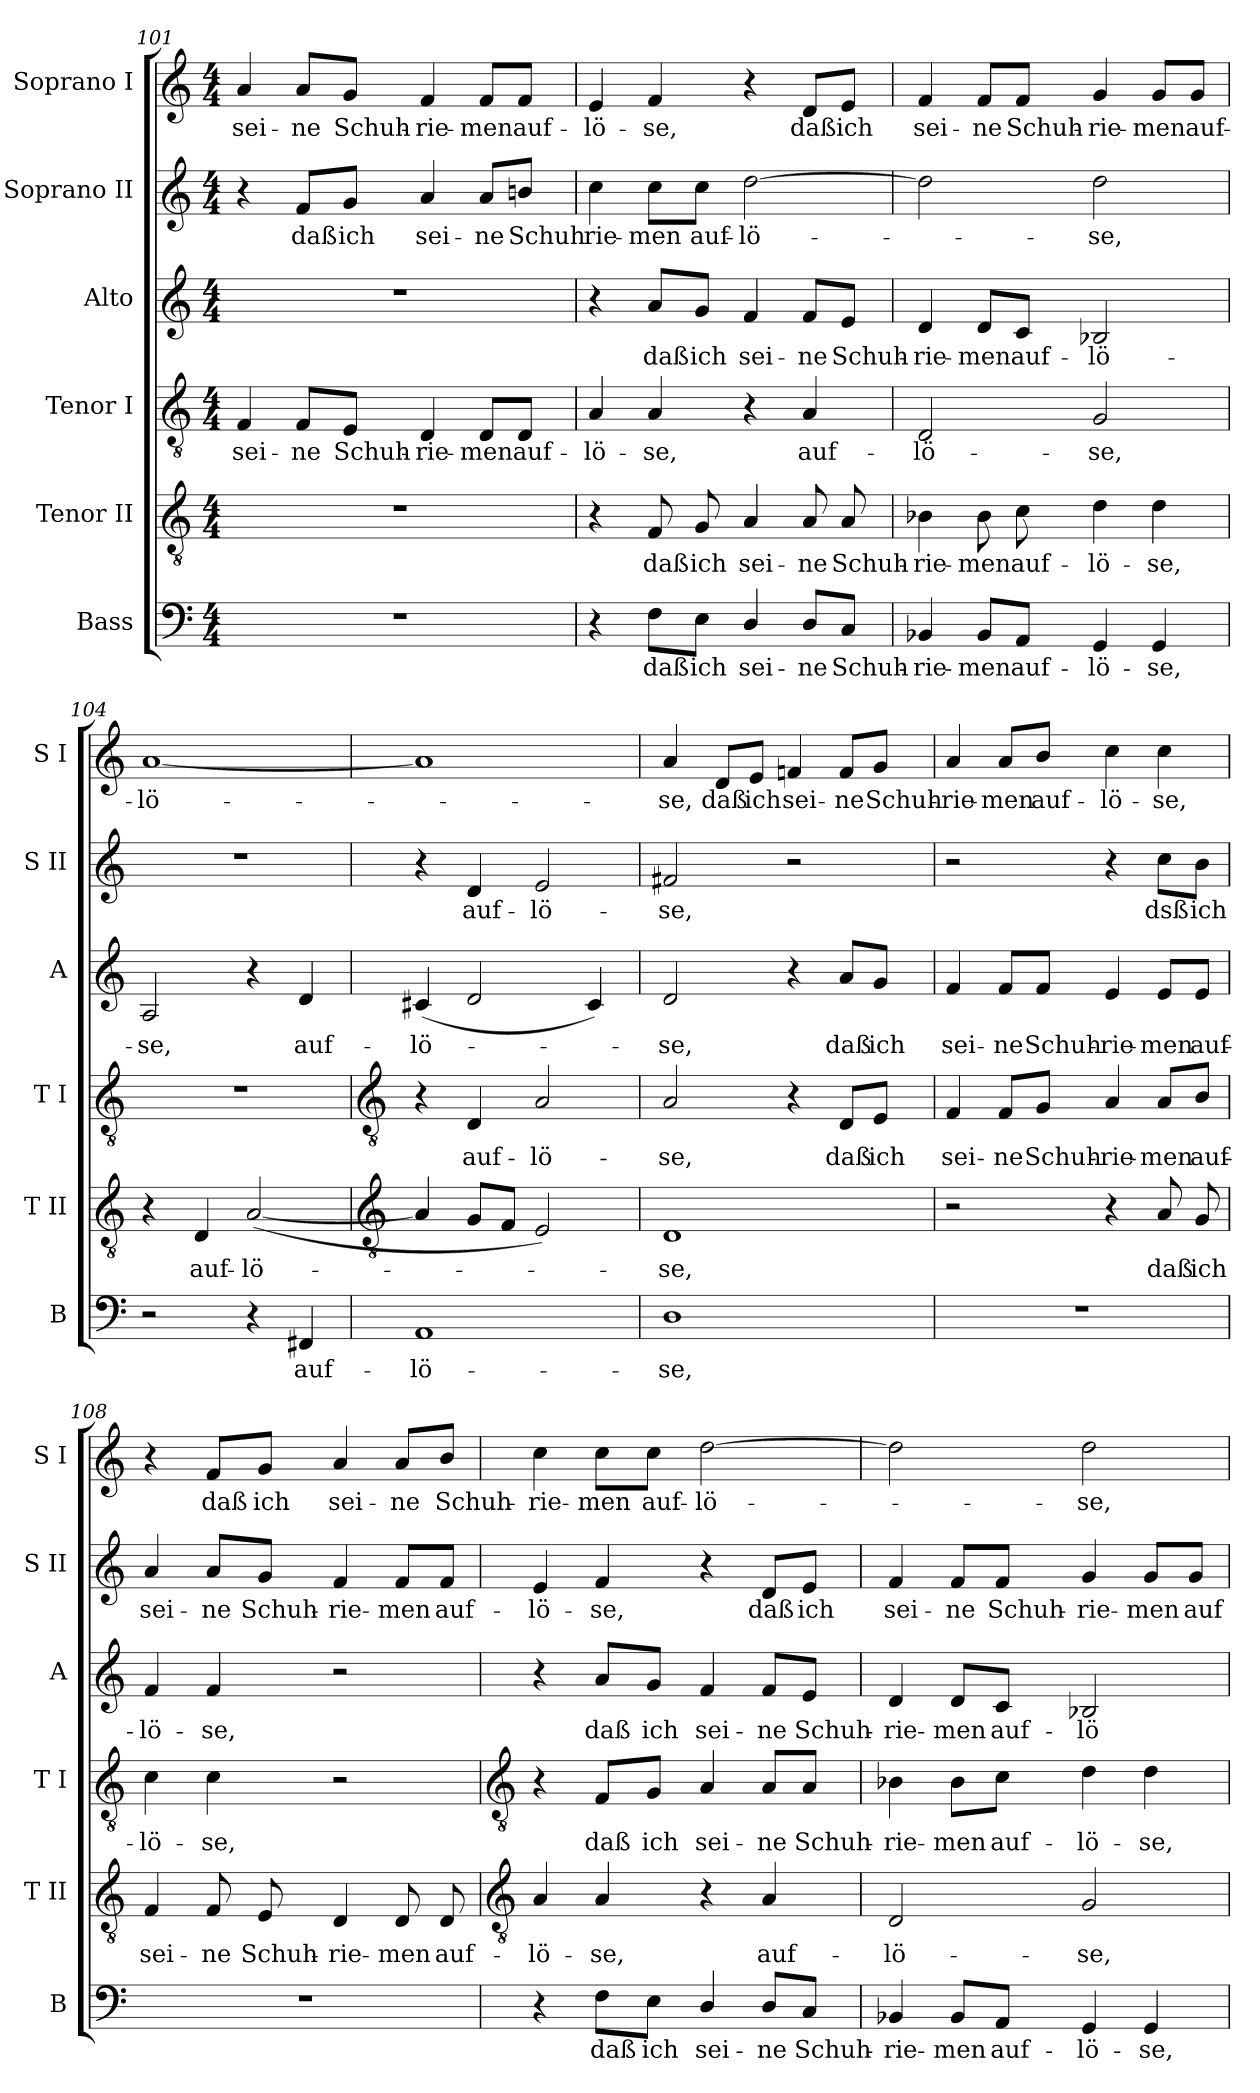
**kern	**text	**kern	**text	**kern	**text	**kern	**text	**kern	**text	**kern	**text
*part6	*part6	*part5	*part5	*part4	*part4	*part3	*part3	*part2	*part2	*part1	*part1
*staff6	*staff6	*staff5	*staff5	*staff4	*staff4	*staff3	*staff3	*staff2	*staff2	*staff1	*staff1
*I"Bass	*	*I"Tenor II	*	*I"Tenor I	*	*I"Alto	*	*I"Soprano II	*	*I"Soprano I	*
*I'B	*	*I'T II	*	*I'T I	*	*I'A	*	*I'S II	*	*I'S I	*
!!LO:LB:g=z
*clefF4	*	*clefGv2	*	*clefGv2	*	*clefG2	*	*clefG2	*	*clefG2	*
*k[]	*	*k[]	*	*k[]	*	*k[]	*	*k[]	*	*k[]	*
*C:	*	*C:	*	*C:	*	*C:	*	*C:	*	*C:	*
*M4/4	*	*M4/4	*	*M4/4	*	*M4/4	*	*M4/4	*	*M4/4	*
=101	=101	=101	=101	=101	=101	=101	=101	=101	=101	=101	=101
!	!	!	!	!	!LO:LY:b	!	!	!	!	!	!LO:LY:b
1r	.	1r	.	4F	sei-	1r	.	4r	.	4a	sei-
!	!	!	!	!	!LO:LY:b	!	!	!	!LO:LY:b	!	!LO:LY:b
.	.	.	.	8F/L	-ne	.	.	8f/L	daß	8a/L	-ne
!	!	!	!	!	!LO:LY:b	!	!	!	!LO:LY:b	!	!LO:LY:b
.	.	.	.	8E/J	Schuh-	.	.	8g/J	ich	8g/J	Schuh-
!	!	!	!	!	!LO:LY:b	!	!	!	!LO:LY:b	!	!LO:LY:b
.	.	.	.	4D	-rie-	.	.	4a	sei-	4f	-rie-
!	!	!	!	!	!LO:LY:b	!	!	!	!LO:LY:b	!	!LO:LY:b
.	.	.	.	8D/L	-men	.	.	8a/L	-ne	8f/L	-men
!	!	!	!	!	!LO:LY:b	!	!	!	!LO:LY:b	!	!LO:LY:b
.	.	.	.	8D/J	auf-	.	.	8bn/J	Schuh	8f/J	auf-
=102	=102	=102	=102	=102	=102	=102	=102	=102	=102	=102	=102
!	!	!	!	!	!LO:LY:b	!	!	!	!LO:LY:b	!	!LO:LY:b
4r	.	4r	.	4A	-lö-	4r	.	4cc	rie-	4e	-lö-
!	!LO:LY:b	!	!LO:LY:b	!	!LO:LY:b	!	!LO:LY:b	!	!LO:LY:b	!	!LO:LY:b
8F\L	daß	8F	daß	4A	-se,	8a/L	daß	8cc\L	-men	4f	-se,
!	!LO:LY:b	!	!LO:LY:b	!	!	!	!LO:LY:b	!	!LO:LY:b	!	!
8E\J	ich	8G	ich	.	.	8g/J	ich	8cc\J	auf-	.	.
!	!LO:LY:b	!	!LO:LY:b	!	!	!	!LO:LY:b	!	!LO:LY:b	!	!
4D/	sei-	4A	sei-	4r	.	4f	sei-	[2dd	-lö-	4r	.
!	!LO:LY:b	!	!LO:LY:b	!	!LO:LY:b	!	!LO:LY:b	!	!	!	!LO:LY:b
8D/L	-ne	8A	-ne	4A	auf-	8f/L	-ne	.	.	8d/L	daß
!	!LO:LY:b	!	!LO:LY:b	!	!	!	!LO:LY:b	!	!	!	!LO:LY:b
8C/J	Schuh-	8A	Schuh-	.	.	8e/J	Schuh-	.	.	8e/J	ich
=103	=103	=103	=103	=103	=103	=103	=103	=103	=103	=103	=103
!	!LO:LY:b	!	!LO:LY:b	!	!LO:LY:b	!	!LO:LY:b	!	!	!	!LO:LY:b
4BB-X	-rie-	4B-X	-rie-	2D	-lö-	4d	-rie-	2dd]	.	4f	sei-
!	!LO:LY:b	!	!LO:LY:b	!	!	!	!LO:LY:b	!	!	!	!LO:LY:b
8BB-/L	-men	8B-	-men	.	.	8d/L	-men	.	.	8f/L	-ne
!	!LO:LY:b	!	!LO:LY:b	!	!	!	!LO:LY:b	!	!	!	!LO:LY:b
8AA/J	auf-	8c	auf-	.	.	8c/J	auf-	.	.	8f/J	Schuh-
!	!LO:LY:b	!	!LO:LY:b	!	!LO:LY:b	!	!LO:LY:b	!	!LO:LY:b	!	!LO:LY:b
4GG	-lö-	4d	-lö-	2G	-se,	2B-X	-lö-	2dd	se,	4g	-rie-
!	!LO:LY:b	!	!LO:LY:b	!	!	!	!	!	!	!	!LO:LY:b
4GG	-se,	4d	-se,	.	.	.	.	.	.	8g/L	-men
!	!	!	!	!	!	!	!	!	!	!	!LO:LY:b
.	.	.	.	.	.	.	.	.	.	8g/J	auf-
=104	=104	=104	=104	=104	=104	=104	=104	=104	=104	=104	=104
!	!	!	!	!	!	!	!LO:LY:b	!	!	!	!LO:LY:b
2r	.	4r	.	1r	.	2A	-se,	1r	.	[1a	-lö-
!	!	!	!LO:LY:b	!	!	!	!	!	!	!	!
.	.	4D	auf-	.	.	.	.	.	.	.	.
!	!	!	!LO:LY:b	!	!	!	!	!	!	!	!
4r	.	(<[2A	-lö-	.	.	4r	.	.	.	.	.
!	!LO:LY:b	!	!	!	!	!	!LO:LY:b	!	!	!	!
4FF#X	auf-	.	.	.	.	4d	auf-	.	.	.	.
!!LO:LB:g=z
=105	=105	=105	=105	=105	=105	=105	=105	=105	=105	=105	=105
*	*	*clefGv2	*	*clefGv2	*	*	*	*	*	*	*
!	!LO:LY:b	!	!	!	!	!	!LO:LY:b	!	!	!	!
1AA	-lö-	4A]	.	4r	.	(<4c#X	-lö-	4r	.	1a]	.
!	!	!	!	!	!LO:LY:b	!	!	!	!LO:LY:b	!	!
.	.	8GL	.	4D	auf-	2d	.	4d	auf-	.	.
.	.	8FJ	.	.	.	.	.	.	.	.	.
!	!	!	!	!	!LO:LY:b	!	!	!	!LO:LY:b	!	!
.	.	2E)	.	2A	-lö-	.	.	2e	-lö-	.	.
.	.	.	.	.	.	4c#)	.	.	.	.	.
=106	=106	=106	=106	=106	=106	=106	=106	=106	=106	=106	=106
!	!LO:LY:b	!	!LO:LY:b	!	!LO:LY:b	!	!LO:LY:b	!	!LO:LY:b	!	!LO:LY:b
1D	-se,	1D	se,	2A	-se,	2d	se,	2f#X	-se,	4a	se,
!	!	!	!	!	!	!	!	!	!	!	!LO:LY:b
.	.	.	.	.	.	.	.	.	.	8d/L	daß
!	!	!	!	!	!	!	!	!	!	!	!LO:LY:b
.	.	.	.	.	.	.	.	.	.	8e/J	ich
!	!	!	!	!	!	!	!	!	!	!	!LO:LY:b
.	.	.	.	4r	.	4r	.	2r	.	4fn	sei-
!	!	!	!	!	!LO:LY:b	!	!LO:LY:b	!	!	!	!LO:LY:b
.	.	.	.	8D/L	daß	8a/L	daß	.	.	8f/L	-ne
!	!	!	!	!	!LO:LY:b	!	!LO:LY:b	!	!	!	!LO:LY:b
.	.	.	.	8E/J	ich	8g/J	ich	.	.	8g/J	Schuh-
=107	=107	=107	=107	=107	=107	=107	=107	=107	=107	=107	=107
!	!	!	!	!	!LO:LY:b	!	!LO:LY:b	!	!	!	!LO:LY:b
1r	.	2r	.	4F	sei-	4f	sei-	2r	.	4a	-rie-
!	!	!	!	!	!LO:LY:b	!	!LO:LY:b	!	!	!	!LO:LY:b
.	.	.	.	8F/L	-ne	8f/L	-ne	.	.	8a/L	-men
!	!	!	!	!	!LO:LY:b	!	!LO:LY:b	!	!	!	!LO:LY:b
.	.	.	.	8G/J	Schuh-	8f/J	Schuh-	.	.	8b/J	auf-
!	!	!	!	!	!LO:LY:b	!	!LO:LY:b	!	!	!	!LO:LY:b
.	.	4r	.	4A	-rie-	4e	-rie-	4r	.	4cc	-lö-
!	!	!	!LO:LY:b	!	!LO:LY:b	!	!LO:LY:b	!	!LO:LY:b	!	!LO:LY:b
.	.	8A	daß	8A/L	-men	8e/L	-men	8cc\L	dsß	4cc	-se,
!	!	!	!LO:LY:b	!	!LO:LY:b	!	!LO:LY:b	!	!LO:LY:b	!	!
.	.	8G	ich	8B/J	auf-	8e/J	auf-	8b\J	ich	.	.
=108	=108	=108	=108	=108	=108	=108	=108	=108	=108	=108	=108
!	!	!	!LO:LY:b	!	!LO:LY:b	!	!LO:LY:b	!	!LO:LY:b	!	!
1r	.	4F	sei-	4c	-lö-	4f	-lö-	4a	sei-	4r	.
!	!	!	!LO:LY:b	!	!LO:LY:b	!	!LO:LY:b	!	!LO:LY:b	!	!LO:LY:b
.	.	8F	-ne	4c	-se,	4f	-se,	8a/L	-ne	8f/L	daß
!	!	!	!LO:LY:b	!	!	!	!	!	!LO:LY:b	!	!LO:LY:b
.	.	8E	Schuh-	.	.	.	.	8g/J	Schuh-	8g/J	ich
!	!	!	!LO:LY:b	!	!	!	!	!	!LO:LY:b	!	!LO:LY:b
.	.	4D	-rie-	2r	.	2r	.	4f	-rie-	4a	sei-
!	!	!	!LO:LY:b	!	!	!	!	!	!LO:LY:b	!	!LO:LY:b
.	.	8D	-men	.	.	.	.	8f/L	-men	8a/L	-ne
!	!	!	!LO:LY:b	!	!	!	!	!	!LO:LY:b	!	!LO:LY:b
.	.	8D	auf-	.	.	.	.	8f/J	auf-	8b/J	Schuh-
!!LO:LB:g=z
=109	=109	=109	=109	=109	=109	=109	=109	=109	=109	=109	=109
*	*	*clefGv2	*	*clefGv2	*	*	*	*	*	*	*
!	!	!	!LO:LY:b	!	!	!	!	!	!LO:LY:b	!	!LO:LY:b
4r	.	4A	-lö-	4r	.	4r	.	4e	-lö-	4cc	-rie-
!	!LO:LY:b	!	!LO:LY:b	!	!LO:LY:b	!	!LO:LY:b	!	!LO:LY:b	!	!LO:LY:b
8F\L	daß	4A	-se,	8F/L	daß	8a/L	daß	4f	-se,	8cc\L	-men
!	!LO:LY:b	!	!	!	!LO:LY:b	!	!LO:LY:b	!	!	!	!LO:LY:b
8E\J	ich	.	.	8G/J	ich	8g/J	ich	.	.	8cc\J	auf-
!	!LO:LY:b	!	!	!	!LO:LY:b	!	!LO:LY:b	!	!	!	!LO:LY:b
4D/	sei-	4r	.	4A	sei-	4f	sei-	4r	.	[2dd	-lö-
!	!LO:LY:b	!	!LO:LY:b	!	!LO:LY:b	!	!LO:LY:b	!	!LO:LY:b	!	!
8D/L	-ne	4A	auf-	8A/L	-ne	8f/L	-ne	8d/L	daß	.	.
!	!LO:LY:b	!	!	!	!LO:LY:b	!	!LO:LY:b	!	!LO:LY:b	!	!
8C/J	Schuh-	.	.	8A/J	Schuh-	8e/J	Schuh-	8e/J	ich	.	.
=110	=110	=110	=110	=110	=110	=110	=110	=110	=110	=110	=110
!	!LO:LY:b	!	!LO:LY:b	!	!LO:LY:b	!	!LO:LY:b	!	!LO:LY:b	!	!
4BB-X	-rie-	2D	-lö-	4B-X	-rie-	4d	-rie-	4f	sei-	2dd]	.
!	!LO:LY:b	!	!	!	!LO:LY:b	!	!LO:LY:b	!	!LO:LY:b	!	!
8BB-/L	-men	.	.	8B-\L	-men	8d/L	-men	8f/L	-ne	.	.
!	!LO:LY:b	!	!	!	!LO:LY:b	!	!LO:LY:b	!	!LO:LY:b	!	!
8AA/J	auf-	.	.	8c\J	auf-	8c/J	auf-	8f/J	Schuh-	.	.
!	!LO:LY:b	!	!LO:LY:b	!	!LO:LY:b	!	!LO:LY:b	!	!LO:LY:b	!	!LO:LY:b
4GG	-lö-	2G	-se,	4d	-lö-	2B-X	-lö-	4g	-rie-	2dd	se,
!	!LO:LY:b	!	!	!	!LO:LY:b	!	!	!	!LO:LY:b	!	!
4GG	-se,	.	.	4d	-se,	.	.	8g/L	-men	.	.
!	!	!	!	!	!	!	!	!	!LO:LY:b	!	!
.	.	.	.	.	.	.	.	8g/J	auf	.	.
=	=	=	=	=	=	=	=	=	=	=	=
*-	*-	*-	*-	*-	*-	*-	*-	*-	*-	*-	*-
